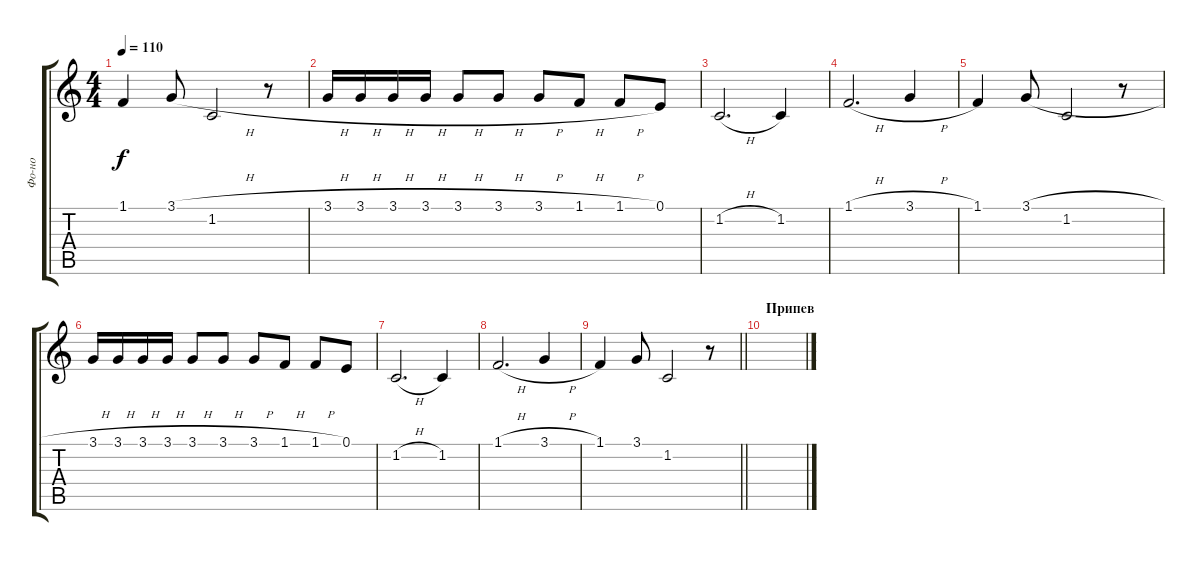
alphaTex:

\track ("Фо-но" "Фо-но") {instrument sitar}
\staff {score tabs}
\tuning (E4 B3 G3 D3 A2 E2) {hide}
\ts (4 4)
\tempo 110
\clef g2
\ks c
1.1.4{dy f} 3.1{h}.8 1.2.2 r.8 |
3.1{h}.16 3.1{h}.16 3.1{h}.16 3.1{h}.16 3.1{h}.8 3.1{h}.8 3.1{h}.8 1.1{h}.8 1.1{h}.8 0.1.8 |
1.2{h}.2{d} 1.2.4 |
1.1{h}.2{d} 3.1{h}.4 |
1.1.4 3.1{h}.8 1.2.2 r.8 |
3.1{h}.16 3.1{h}.16 3.1{h}.16 3.1{h}.16 3.1{h}.8 3.1{h}.8 3.1{h}.8 1.1{h}.8 1.1{h}.8 0.1.8 |
1.2{h}.2{d} 1.2.4 |
1.1{h}.2{d} 3.1{h}.4 |
\barLineRight lightlight
1.1.4 3.1.8 1.2.2 r.8 |
\section ("" "Припев")
